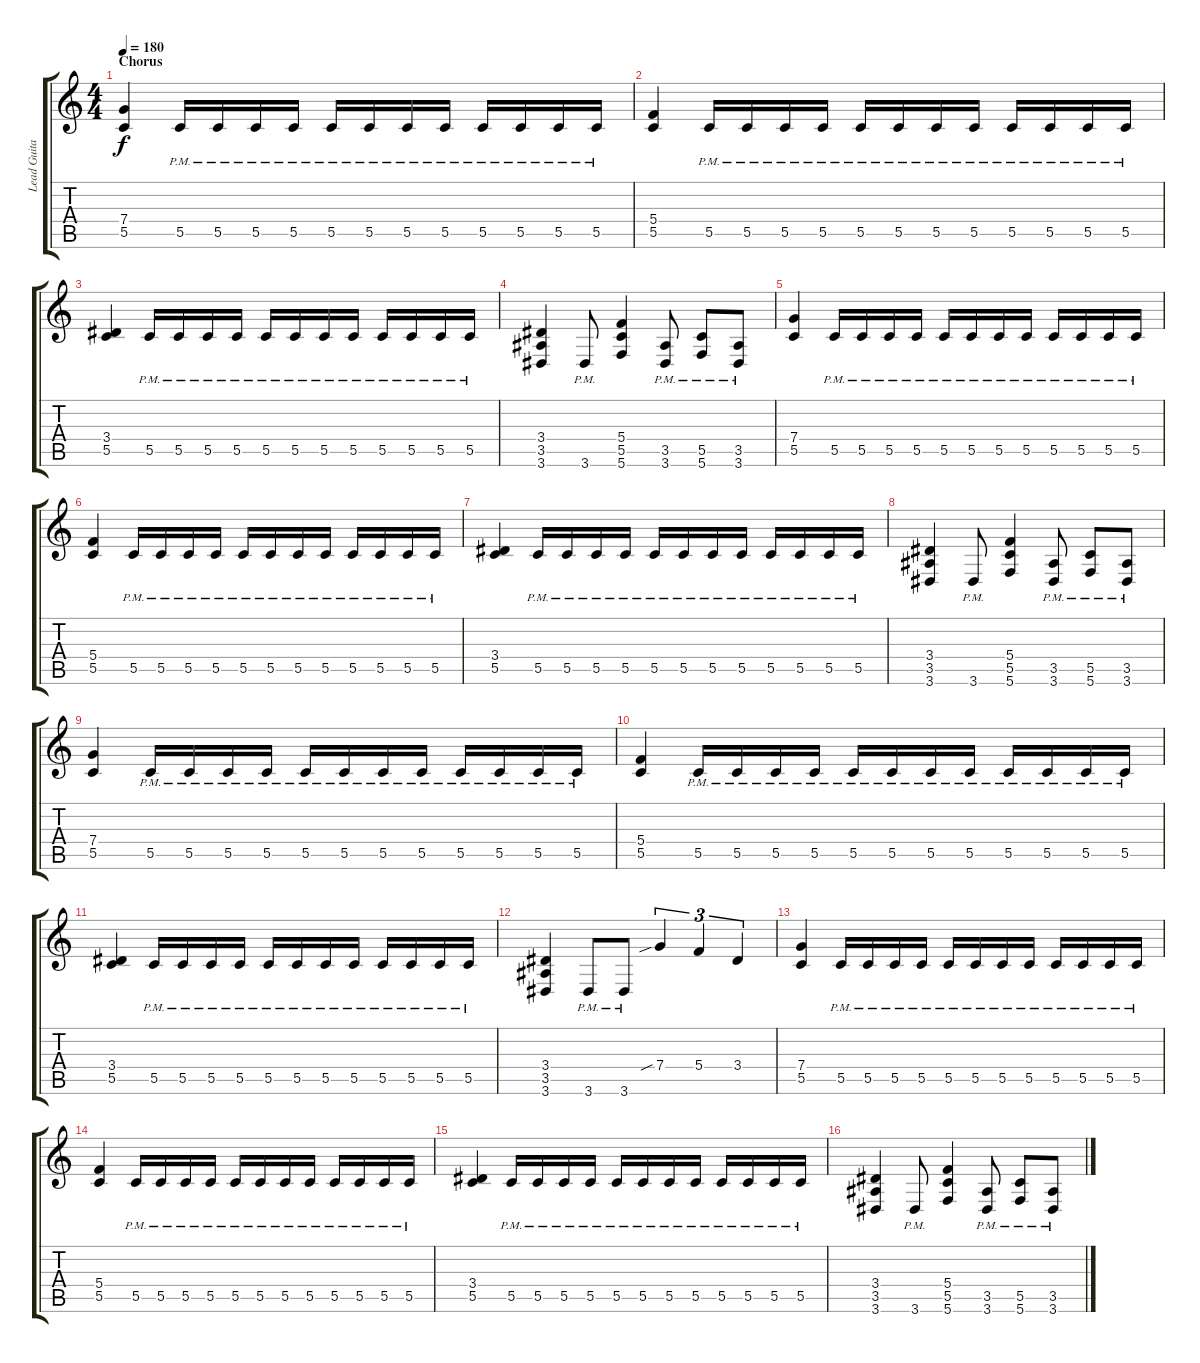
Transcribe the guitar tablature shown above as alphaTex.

\track ("Lead Guitar" "Lead Guita") {instrument overdrivenguitar}
\staff {score tabs}
\tuning (D4 A3 F3 C3 G2 C2) {hide}
\ts (4 4)
\section ("" "Chorus")
\tempo 180
\clef g2
\ks c
(7.4 5.5).4{dy f} 5.5{pm}.16 5.5{pm}.16 5.5{pm}.16 5.5{pm}.16 5.5{pm}.16 5.5{pm}.16 5.5{pm}.16 5.5{pm}.16 5.5{pm}.16 5.5{pm}.16 5.5{pm}.16 5.5{pm}.16 |
(5.4 5.5).4 5.5{pm}.16 5.5{pm}.16 5.5{pm}.16 5.5{pm}.16 5.5{pm}.16 5.5{pm}.16 5.5{pm}.16 5.5{pm}.16 5.5{pm}.16 5.5{pm}.16 5.5{pm}.16 5.5{pm}.16 |
(3.4 5.5).4 5.5{pm}.16 5.5{pm}.16 5.5{pm}.16 5.5{pm}.16 5.5{pm}.16 5.5{pm}.16 5.5{pm}.16 5.5{pm}.16 5.5{pm}.16 5.5{pm}.16 5.5{pm}.16 5.5{pm}.16 |
(3.4 3.5 3.6).4 3.6{pm}.8 (5.4 5.5 5.6).4 (3.5{pm} 3.6{pm}).8 (5.5{pm} 5.6{pm}).8 (3.5{pm} 3.6{pm}).8 |
(7.4 5.5).4 5.5{pm}.16 5.5{pm}.16 5.5{pm}.16 5.5{pm}.16 5.5{pm}.16 5.5{pm}.16 5.5{pm}.16 5.5{pm}.16 5.5{pm}.16 5.5{pm}.16 5.5{pm}.16 5.5{pm}.16 |
(5.4 5.5).4 5.5{pm}.16 5.5{pm}.16 5.5{pm}.16 5.5{pm}.16 5.5{pm}.16 5.5{pm}.16 5.5{pm}.16 5.5{pm}.16 5.5{pm}.16 5.5{pm}.16 5.5{pm}.16 5.5{pm}.16 |
(3.4 5.5).4 5.5{pm}.16 5.5{pm}.16 5.5{pm}.16 5.5{pm}.16 5.5{pm}.16 5.5{pm}.16 5.5{pm}.16 5.5{pm}.16 5.5{pm}.16 5.5{pm}.16 5.5{pm}.16 5.5{pm}.16 |
(3.4 3.5 3.6).4 3.6{pm}.8 (5.4 5.5 5.6).4 (3.5{pm} 3.6{pm}).8 (5.5{pm} 5.6{pm}).8 (3.5{pm} 3.6{pm}).8 |
(7.4 5.5).4 5.5{pm}.16 5.5{pm}.16 5.5{pm}.16 5.5{pm}.16 5.5{pm}.16 5.5{pm}.16 5.5{pm}.16 5.5{pm}.16 5.5{pm}.16 5.5{pm}.16 5.5{pm}.16 5.5{pm}.16 |
(5.4 5.5).4 5.5{pm}.16 5.5{pm}.16 5.5{pm}.16 5.5{pm}.16 5.5{pm}.16 5.5{pm}.16 5.5{pm}.16 5.5{pm}.16 5.5{pm}.16 5.5{pm}.16 5.5{pm}.16 5.5{pm}.16 |
(3.4 5.5).4 5.5{pm}.16 5.5{pm}.16 5.5{pm}.16 5.5{pm}.16 5.5{pm}.16 5.5{pm}.16 5.5{pm}.16 5.5{pm}.16 5.5{pm}.16 5.5{pm}.16 5.5{pm}.16 5.5{pm}.16 |
(3.4 3.5 3.6).4 3.6{pm}.8 3.6{pm}.8 7.4{sib}.4{tu (3 2)} 5.4.4{tu (3 2)} 3.4.4{tu (3 2)} |
(7.4 5.5).4 5.5{pm}.16 5.5{pm}.16 5.5{pm}.16 5.5{pm}.16 5.5{pm}.16 5.5{pm}.16 5.5{pm}.16 5.5{pm}.16 5.5{pm}.16 5.5{pm}.16 5.5{pm}.16 5.5{pm}.16 |
(5.4 5.5).4 5.5{pm}.16 5.5{pm}.16 5.5{pm}.16 5.5{pm}.16 5.5{pm}.16 5.5{pm}.16 5.5{pm}.16 5.5{pm}.16 5.5{pm}.16 5.5{pm}.16 5.5{pm}.16 5.5{pm}.16 |
(3.4 5.5).4 5.5{pm}.16 5.5{pm}.16 5.5{pm}.16 5.5{pm}.16 5.5{pm}.16 5.5{pm}.16 5.5{pm}.16 5.5{pm}.16 5.5{pm}.16 5.5{pm}.16 5.5{pm}.16 5.5{pm}.16 |
(3.4 3.5 3.6).4 3.6{pm}.8 (5.4 5.5 5.6).4 (3.5{pm} 3.6{pm}).8 (5.5{pm} 5.6{pm}).8 (3.5{pm} 3.6{pm}).8
